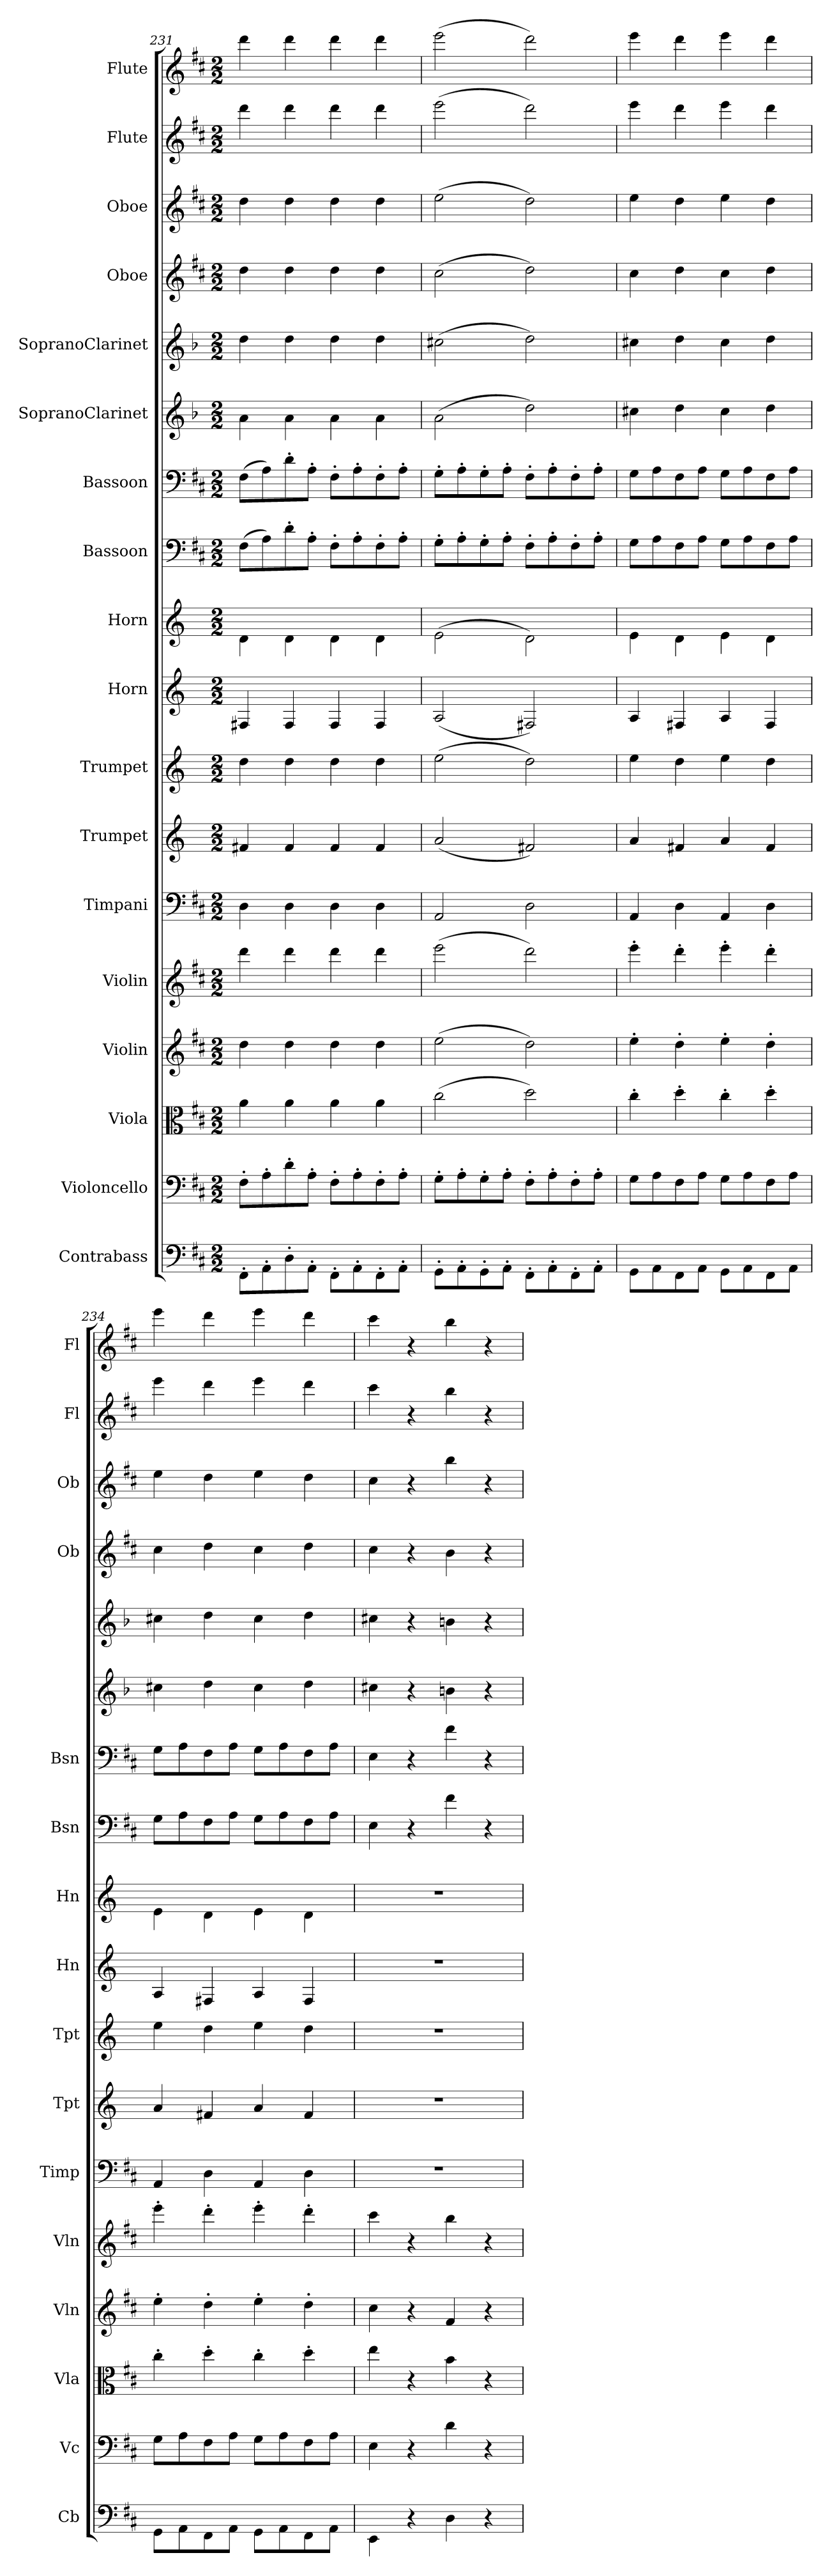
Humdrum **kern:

**kern	**kern	**kern	**kern	**kern	**kern	**kern	**kern	**kern	**kern	**kern	**kern	**kern	**kern	**kern	**kern	**kern	**kern
*part18	*part17	*part16	*part15	*part14	*part13	*part12	*part11	*part10	*part9	*part8	*part7	*part6	*part5	*part4	*part3	*part2	*part1
*staff18	*staff17	*staff16	*staff15	*staff14	*staff13	*staff12	*staff11	*staff10	*staff9	*staff8	*staff7	*staff6	*staff5	*staff4	*staff3	*staff2	*staff1
*I"Contrabass	*I"Violoncello	*I"Viola	*I"Violin	*I"Violin	*I"Timpani	*I"Trumpet	*I"Trumpet	*I"Horn	*I"Horn	*I"Bassoon	*I"Bassoon	*I"SopranoClarinet	*I"SopranoClarinet	*I"Oboe	*I"Oboe	*I"Flute	*I"Flute
*I'Cb	*I'Vc	*I'Vla	*I'Vln	*I'Vln	*I'Timp	*I'Tpt	*I'Tpt	*I'Hn	*I'Hn	*I'Bsn	*I'Bsn	*	*	*I'Ob	*I'Ob	*I'Fl	*I'Fl
*clefF4	*clefF4	*clefC3	*clefG2	*clefG2	*clefF4	*clefG2	*clefG2	*clefG2	*clefG2	*clefF4	*clefF4	*clefG2	*clefG2	*clefG2	*clefG2	*clefG2	*clefG2
*k[f#c#]	*k[f#c#]	*k[f#c#]	*k[f#c#]	*k[f#c#]	*k[f#c#]	*k[]	*k[]	*k[]	*k[]	*k[f#c#]	*k[f#c#]	*k[b-]	*k[b-]	*k[f#c#]	*k[f#c#]	*k[f#c#]	*k[f#c#]
*M2/2	*M2/2	*M2/2	*M2/2	*M2/2	*M2/2	*M2/2	*M2/2	*M2/2	*M2/2	*M2/2	*M2/2	*M2/2	*M2/2	*M2/2	*M2/2	*M2/2	*M2/2
=231	=231	=231	=231	=231	=231	=231	=231	=231	=231	=231	=231	=231	=231	=231	=231	=231	=231
8FF#'\L	8F#'\L	4a\	4dd\	4ddd\	4D\	4f#X/	4dd\	4F#X/	4d\	(8F#\L	(8F#\L	4a\	4dd\	4dd\	4dd\	4ddd\	4ddd\
8AA'\	8A'\	.	.	.	.	.	.	.	.	8A\)	8A\)	.	.	.	.	.	.
8D'\	8d'\	4a\	4dd\	4ddd\	4D\	4f#/	4dd\	4F#/	4d\	8d'\	8d'\	4a\	4dd\	4dd\	4dd\	4ddd\	4ddd\
8AA'\J	8A'\J	.	.	.	.	.	.	.	.	8A'\J	8A'\J	.	.	.	.	.	.
8FF#'\L	8F#'\L	4a\	4dd\	4ddd\	4D\	4f#/	4dd\	4F#/	4d\	8F#'\L	8F#'\L	4a\	4dd\	4dd\	4dd\	4ddd\	4ddd\
8AA'\	8A'\	.	.	.	.	.	.	.	.	8A'\	8A'\	.	.	.	.	.	.
8FF#'\	8F#'\	4a\	4dd\	4ddd\	4D\	4f#/	4dd\	4F#/	4d\	8F#'\	8F#'\	4a\	4dd\	4dd\	4dd\	4ddd\	4ddd\
8AA'\J	8A'\J	.	.	.	.	.	.	.	.	8A'\J	8A'\J	.	.	.	.	.	.
=232	=232	=232	=232	=232	=232	=232	=232	=232	=232	=232	=232	=232	=232	=232	=232	=232	=232
8GG'\L	8G'\L	(2cc#\	(2ee\	(2eee\	2AA/	(2a/	(2ee\	(2A/	(2e\	8G'\L	8G'\L	(2a\	(2cc#X\	(2cc#\	(2ee\	(2eee\	(2eee\
8AA'\	8A'\	.	.	.	.	.	.	.	.	8A'\	8A'\	.	.	.	.	.	.
8GG'\	8G'\	.	.	.	.	.	.	.	.	8G'\	8G'\	.	.	.	.	.	.
8AA'\J	8A'\J	.	.	.	.	.	.	.	.	8A'\J	8A'\J	.	.	.	.	.	.
8FF#'\L	8F#'\L	2dd\)	2dd\)	2ddd\)	2D\	2f#X/)	2dd\)	2F#X/)	2d\)	8F#'\L	8F#'\L	2dd\)	2dd\)	2dd\)	2dd\)	2ddd\)	2ddd\)
8AA'\	8A'\	.	.	.	.	.	.	.	.	8A'\	8A'\	.	.	.	.	.	.
8FF#'\	8F#'\	.	.	.	.	.	.	.	.	8F#'\	8F#'\	.	.	.	.	.	.
8AA'\J	8A'\J	.	.	.	.	.	.	.	.	8A'\J	8A'\J	.	.	.	.	.	.
=233	=233	=233	=233	=233	=233	=233	=233	=233	=233	=233	=233	=233	=233	=233	=233	=233	=233
8GG\L	8G\L	4cc#'\	4ee'\	4eee'\	4AA/	4a/	4ee\	4A/	4e\	8G\L	8G\L	4cc#X\	4cc#X\	4cc#\	4ee\	4eee\	4eee\
8AA\	8A\	.	.	.	.	.	.	.	.	8A\	8A\	.	.	.	.	.	.
8FF#\	8F#\	4dd'\	4dd'\	4ddd'\	4D\	4f#X/	4dd\	4F#X/	4d\	8F#\	8F#\	4dd\	4dd\	4dd\	4dd\	4ddd\	4ddd\
8AA\J	8A\J	.	.	.	.	.	.	.	.	8A\J	8A\J	.	.	.	.	.	.
8GG\L	8G\L	4cc#'\	4ee'\	4eee'\	4AA/	4a/	4ee\	4A/	4e\	8G\L	8G\L	4cc#\	4cc#\	4cc#\	4ee\	4eee\	4eee\
8AA\	8A\	.	.	.	.	.	.	.	.	8A\	8A\	.	.	.	.	.	.
8FF#\	8F#\	4dd'\	4dd'\	4ddd'\	4D\	4f#/	4dd\	4F#/	4d\	8F#\	8F#\	4dd\	4dd\	4dd\	4dd\	4ddd\	4ddd\
8AA\J	8A\J	.	.	.	.	.	.	.	.	8A\J	8A\J	.	.	.	.	.	.
=234	=234	=234	=234	=234	=234	=234	=234	=234	=234	=234	=234	=234	=234	=234	=234	=234	=234
8GG\L	8G\L	4cc#'\	4ee'\	4eee'\	4AA/	4a/	4ee\	4A/	4e\	8G\L	8G\L	4cc#X\	4cc#X\	4cc#\	4ee\	4eee\	4eee\
8AA\	8A\	.	.	.	.	.	.	.	.	8A\	8A\	.	.	.	.	.	.
8FF#\	8F#\	4dd'\	4dd'\	4ddd'\	4D\	4f#X/	4dd\	4F#X/	4d\	8F#\	8F#\	4dd\	4dd\	4dd\	4dd\	4ddd\	4ddd\
8AA\J	8A\J	.	.	.	.	.	.	.	.	8A\J	8A\J	.	.	.	.	.	.
8GG\L	8G\L	4cc#'\	4ee'\	4eee'\	4AA/	4a/	4ee\	4A/	4e\	8G\L	8G\L	4cc#\	4cc#\	4cc#\	4ee\	4eee\	4eee\
8AA\	8A\	.	.	.	.	.	.	.	.	8A\	8A\	.	.	.	.	.	.
8FF#\	8F#\	4dd'\	4dd'\	4ddd'\	4D\	4f#/	4dd\	4F#/	4d\	8F#\	8F#\	4dd\	4dd\	4dd\	4dd\	4ddd\	4ddd\
8AA\J	8A\J	.	.	.	.	.	.	.	.	8A\J	8A\J	.	.	.	.	.	.
=235	=235	=235	=235	=235	=235	=235	=235	=235	=235	=235	=235	=235	=235	=235	=235	=235	=235
4EE\	4E\	4ee\	4cc#\	4ccc#\	1r	1r	1r	1r	1r	4E\	4E\	4cc#X\	4cc#X\	4cc#\	4cc#\	4ccc#\	4ccc#\
4r	4r	4r	4r	4r	.	.	.	.	.	4r	4r	4r	4r	4r	4r	4r	4r
4D\	4d\	4b\	4f#/	4bb\	.	.	.	.	.	4f#\	4f#\	4bn\	4bn\	4b\	4bb\	4bb\	4bb\
4r	4r	4r	4r	4r	.	.	.	.	.	4r	4r	4r	4r	4r	4r	4r	4r
=	=	=	=	=	=	=	=	=	=	=	=	=	=	=	=	=	=
*-	*-	*-	*-	*-	*-	*-	*-	*-	*-	*-	*-	*-	*-	*-	*-	*-	*-
